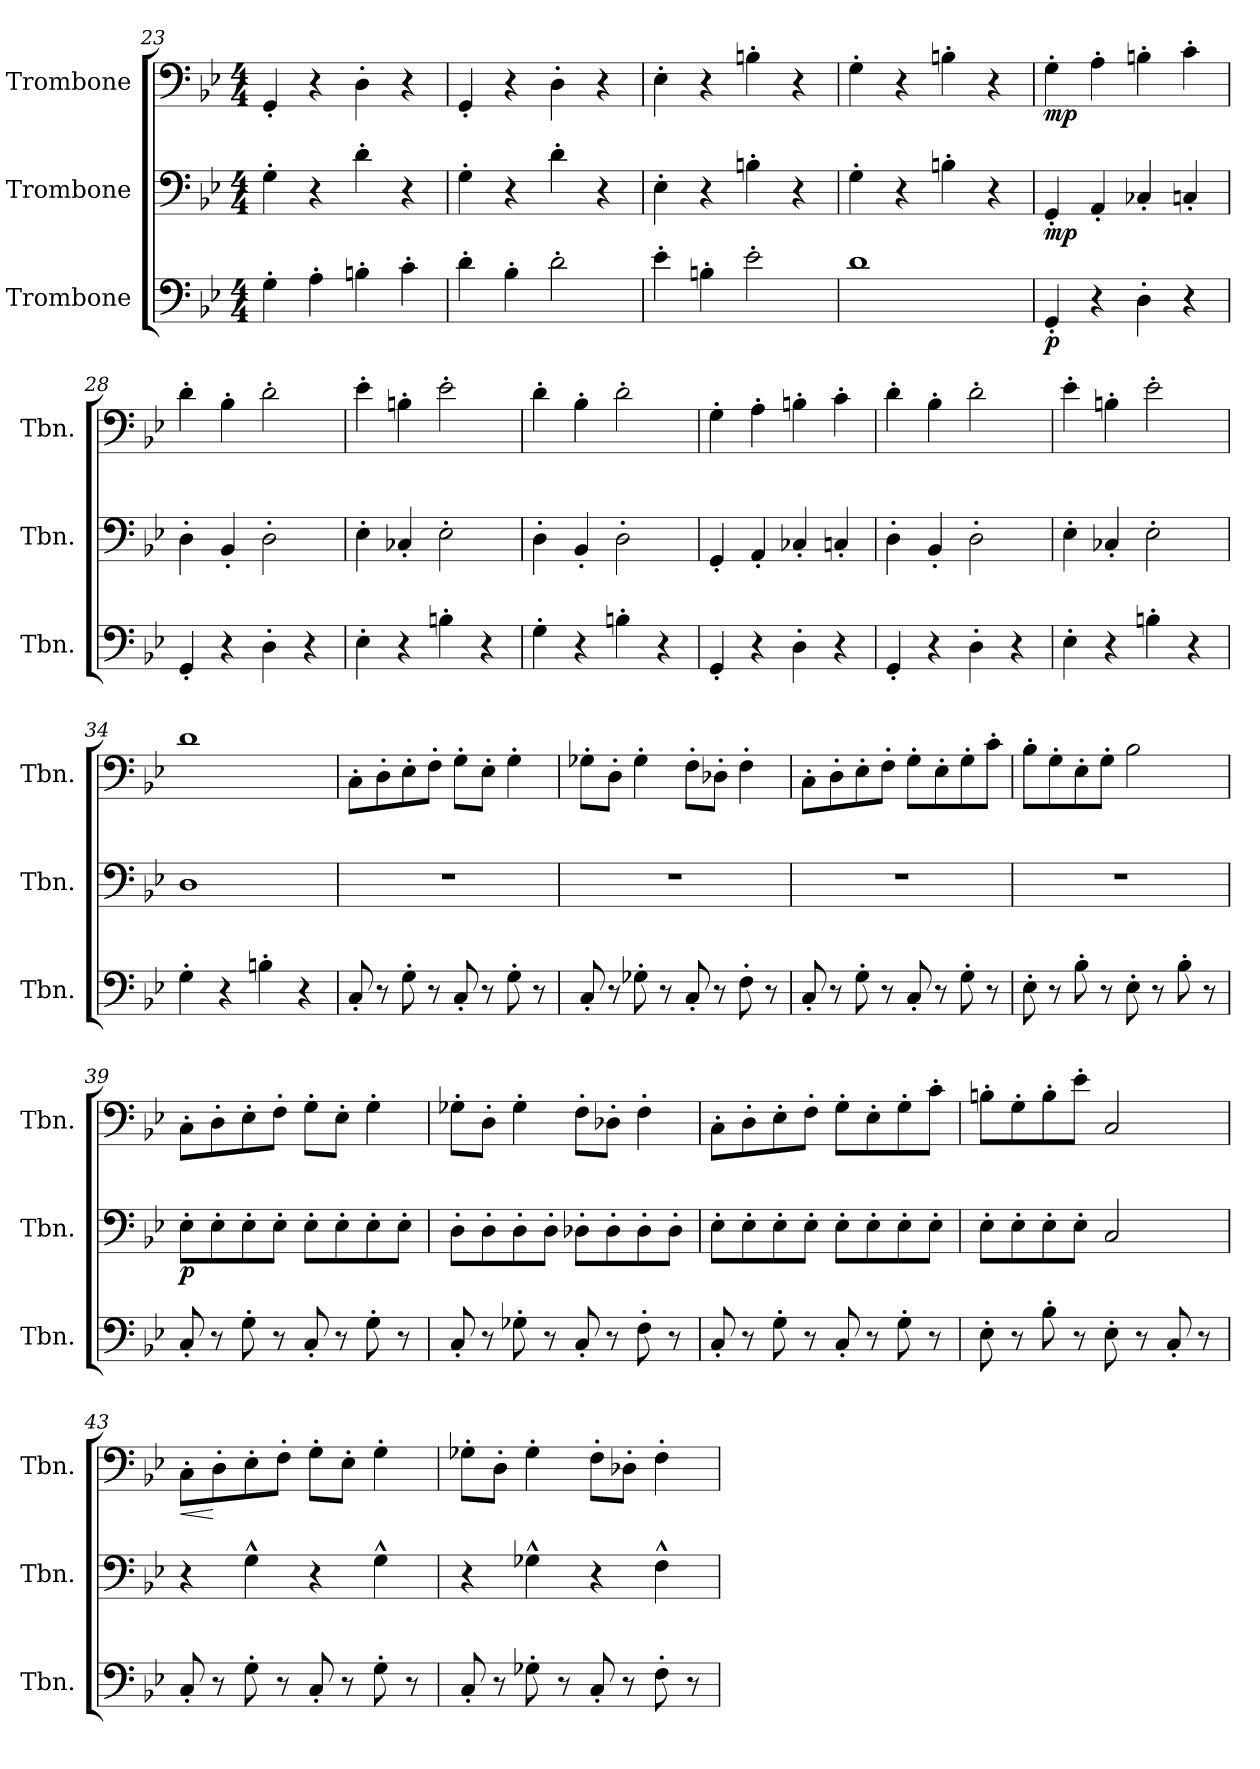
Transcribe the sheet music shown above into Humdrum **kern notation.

**kern	**dynam	**kern	**dynam	**kern	**dynam
*part3	*part3	*part2	*part2	*part1	*part1
*staff3	*staff3	*staff2	*staff2	*staff1	*staff1
*I"Trombone	*	*I"Trombone	*	*I"Trombone	*
*I'Tbn.	*	*I'Tbn.	*	*I'Tbn.	*
*clefF4	*	*clefF4	*	*clefF4	*
*k[b-e-]	*	*k[b-e-]	*	*k[b-e-]	*
*M4/4	*	*M4/4	*	*M4/4	*
=23	=23	=23	=23	=23	=23
4G'\	.	4G'\	.	4GG'/	.
4A'\	.	4r	.	4r	.
4Bn'\	.	4d'\	.	4D'\	.
4c'\	.	4r	.	4r	.
!!LO:PB:g=z
=24	=24	=24	=24	=24	=24
4d'\	.	4G'\	.	4GG'/	.
4B-'\	.	4r	.	4r	.
2d'\	.	4d'\	.	4D'\	.
.	.	4r	.	4r	.
=25	=25	=25	=25	=25	=25
4e-'\	.	4E-'\	.	4E-'\	.
4Bn'\	.	4r	.	4r	.
2e-'\	.	4Bn'\	.	4Bn'\	.
.	.	4r	.	4r	.
=26	=26	=26	=26	=26	=26
1d	.	4G'\	.	4G'\	.
.	.	4r	.	4r	.
.	.	4Bn'\	.	4Bn'\	.
.	.	4r	.	4r	.
=27	=27	=27	=27	=27	=27
!	!LO:DY:b	!	!LO:DY:b	!	!LO:DY:b
4GG'/	p	4GG'/	mp	4G'\	mp
4r	.	4AA'/	.	4A'\	.
4D'\	.	4C-X'/	.	4Bn'\	.
4r	.	4Cn'/	.	4c'\	.
=28	=28	=28	=28	=28	=28
4GG'/	.	4D'\	.	4d'\	.
4r	.	4BB-'/	.	4B-'\	.
4D'\	.	2D'\	.	2d'\	.
4r	.	.	.	.	.
=29	=29	=29	=29	=29	=29
4E-'\	.	4E-'\	.	4e-'\	.
4r	.	4C-X'/	.	4Bn'\	.
4Bn'\	.	2E-'\	.	2e-'\	.
4r	.	.	.	.	.
=30	=30	=30	=30	=30	=30
4G'\	.	4D'\	.	4d'\	.
4r	.	4BB-'/	.	4B-'\	.
4Bn'\	.	2D'\	.	2d'\	.
4r	.	.	.	.	.
!!LO:LB:g=z
=31	=31	=31	=31	=31	=31
4GG'/	.	4GG'/	.	4G'\	.
4r	.	4AA'/	.	4A'\	.
4D'\	.	4C-X'/	.	4Bn'\	.
4r	.	4Cn'/	.	4c'\	.
=32	=32	=32	=32	=32	=32
4GG'/	.	4D'\	.	4d'\	.
4r	.	4BB-'/	.	4B-'\	.
4D'\	.	2D'\	.	2d'\	.
4r	.	.	.	.	.
=33	=33	=33	=33	=33	=33
4E-'\	.	4E-'\	.	4e-'\	.
4r	.	4C-X'/	.	4Bn'\	.
4Bn'\	.	2E-'\	.	2e-'\	.
4r	.	.	.	.	.
=34	=34	=34	=34	=34	=34
4G'\	.	1D	.	1d	.
4r	.	.	.	.	.
4Bn'\	.	.	.	.	.
4r	.	.	.	.	.
=35	=35	=35	=35	=35	=35
*	*	*	*	*MM100	*
8C'/	.	1r	.	8C'\L	.
8r	.	.	.	8D'\	.
8G'\	.	.	.	8E-'\	.
8r	.	.	.	8F'\J	.
8C'/	.	.	.	8G'\L	.
8r	.	.	.	8E-'\J	.
8G'\	.	.	.	4G'\	.
8r	.	.	.	.	.
=36	=36	=36	=36	=36	=36
8C'/	.	1r	.	8G-X'\L	.
8r	.	.	.	8D'\J	.
8G-X'\	.	.	.	4G-'\	.
8r	.	.	.	.	.
8C'/	.	.	.	8F'\L	.
8r	.	.	.	8D-X'\J	.
8F'\	.	.	.	4F'\	.
8r	.	.	.	.	.
!!LO:LB:g=z
=37	=37	=37	=37	=37	=37
8C'/	.	1r	.	8C'\L	.
8r	.	.	.	8D'\	.
8G'\	.	.	.	8E-'\	.
8r	.	.	.	8F'\J	.
8C'/	.	.	.	8G'\L	.
8r	.	.	.	8E-'\	.
8G'\	.	.	.	8G'\	.
8r	.	.	.	8c'\J	.
=38	=38	=38	=38	=38	=38
8E-'\	.	1r	.	8B-'\L	.
8r	.	.	.	8G'\	.
8B-'\	.	.	.	8E-'\	.
8r	.	.	.	8G'\J	.
8E-'\	.	.	.	2B-\	.
8r	.	.	.	.	.
8B-'\	.	.	.	.	.
8r	.	.	.	.	.
=39	=39	=39	=39	=39	=39
!	!	!	!LO:DY:b	!	!
8C'/	.	8E-'\L	p	8C'\L	.
8r	.	8E-'\	.	8D'\	.
8G'\	.	8E-'\	.	8E-'\	.
8r	.	8E-'\J	.	8F'\J	.
8C'/	.	8E-'\L	.	8G'\L	.
8r	.	8E-'\	.	8E-'\J	.
8G'\	.	8E-'\	.	4G'\	.
8r	.	8E-'\J	.	.	.
=40	=40	=40	=40	=40	=40
8C'/	.	8D'\L	.	8G-X'\L	.
8r	.	8D'\	.	8D'\J	.
8G-X'\	.	8D'\	.	4G-'\	.
8r	.	8D'\J	.	.	.
8C'/	.	8D-X'\L	.	8F'\L	.
8r	.	8D-'\	.	8D-X'\J	.
8F'\	.	8D-'\	.	4F'\	.
8r	.	8D-'\J	.	.	.
!!LO:LB:g=z
=41	=41	=41	=41	=41	=41
8C'/	.	8E-'\L	.	8C'\L	.
8r	.	8E-'\	.	8D'\	.
8G'\	.	8E-'\	.	8E-'\	.
8r	.	8E-'\J	.	8F'\J	.
8C'/	.	8E-'\L	.	8G'\L	.
8r	.	8E-'\	.	8E-'\	.
8G'\	.	8E-'\	.	8G'\	.
8r	.	8E-'\J	.	8c'\J	.
=42	=42	=42	=42	=42	=42
8E-'\	.	8E-'\L	.	8Bn'\L	.
8r	.	8E-'\	.	8G'\	.
8B-'\	.	8E-'\	.	8B'\	.
8r	.	8E-'\J	.	8e-'\J	.
8E-'\	.	2C/	.	2C/	.
8r	.	.	.	.	.
8C'/	.	.	.	.	.
8r	.	.	.	.	.
=43	=43	=43	=43	=43	=43
*	*	*	*	*MM120	*
!	!	!	!	!	!LO:HP:b
8C'/	.	4r	.	8C'\L	<
8r	.	.	.	8D'\	[
8G'\	.	4G^^\	.	8E-'\	.
8r	.	.	.	8F'\J	.
8C'/	.	4r	.	8G'\L	.
8r	.	.	.	8E-'\J	.
8G'\	.	4G^^\	.	4G'\	.
8r	.	.	.	.	.
=44	=44	=44	=44	=44	=44
8C'/	.	4r	.	8G-X'\L	.
8r	.	.	.	8D'\J	.
8G-X'\	.	4G-X^^\	.	4G-'\	.
8r	.	.	.	.	.
8C'/	.	4r	.	8F'\L	.
8r	.	.	.	8D-X'\J	.
8F'\	.	4F^^\	.	4F'\	.
8r	.	.	.	.	.
=	=	=	=	=	=
*-	*-	*-	*-	*-	*-
